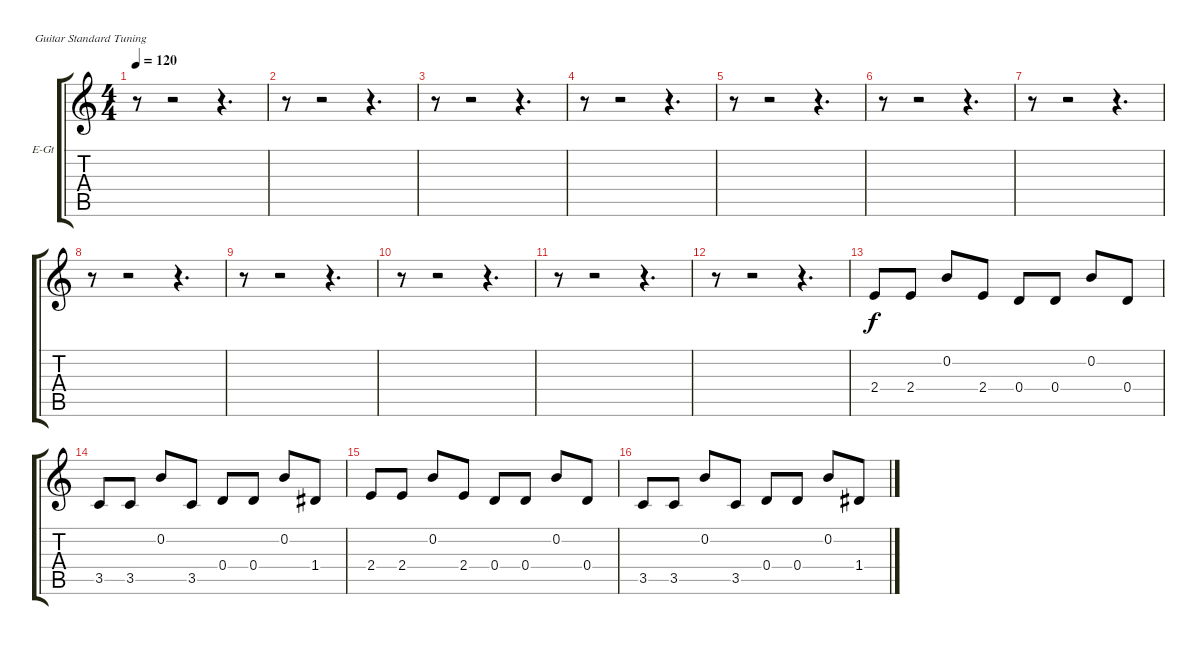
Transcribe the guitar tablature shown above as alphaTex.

\defaultSystemsLayout 4
\bracketExtendMode groupsimilarinstruments
\firstSystemTrackNameOrientation horizontal
\otherSystemsTrackNameOrientation horizontal
\track ("Electric Guitar" "E-Gt") {mute instrument overdrivenguitar}
\staff {score tabs}
\tuning (E4 B3 G3 D3 A2 E2)
\ts (4 4)
\tempo 120
\clef g2
\scale
0.333333
\ks c
r.8{dy f} r.2 r.4{d} |
\scale
0.333333 r.8 r.2 r.4{d} |
\scale
0.333333 r.8 r.2 r.4{d} |
\scale
0.333333 r.8 r.2 r.4{d} |
\scale
0.333333 r.8 r.2 r.4{d} |
\scale
0.333333 r.8 r.2 r.4{d} |
\scale
0.333333 r.8 r.2 r.4{d} |
\scale
0.333333 r.8 r.2 r.4{d} |
\scale
0.333333 r.8 r.2 r.4{d} |
\scale
0.333333 r.8 r.2 r.4{d} |
\scale
0.333333 r.8 r.2 r.4{d} |
\scale
0.333333 r.8 r.2 r.4{d} |
\scale
0.333333 2.4.8 2.4.8 0.2.8 2.4.8 0.4.8 0.4.8 0.2.8 0.4.8 |
\scale
0.333333 3.5.8 3.5.8 0.2.8 3.5.8 0.4.8 0.4.8 0.2.8 1.4.8 |
\scale
0.333333 2.4.8 2.4.8 0.2.8 2.4.8 0.4.8 0.4.8 0.2.8 0.4.8 |
\scale
0.333333 3.5.8 3.5.8 0.2.8 3.5.8 0.4.8 0.4.8 0.2.8 1.4.8
